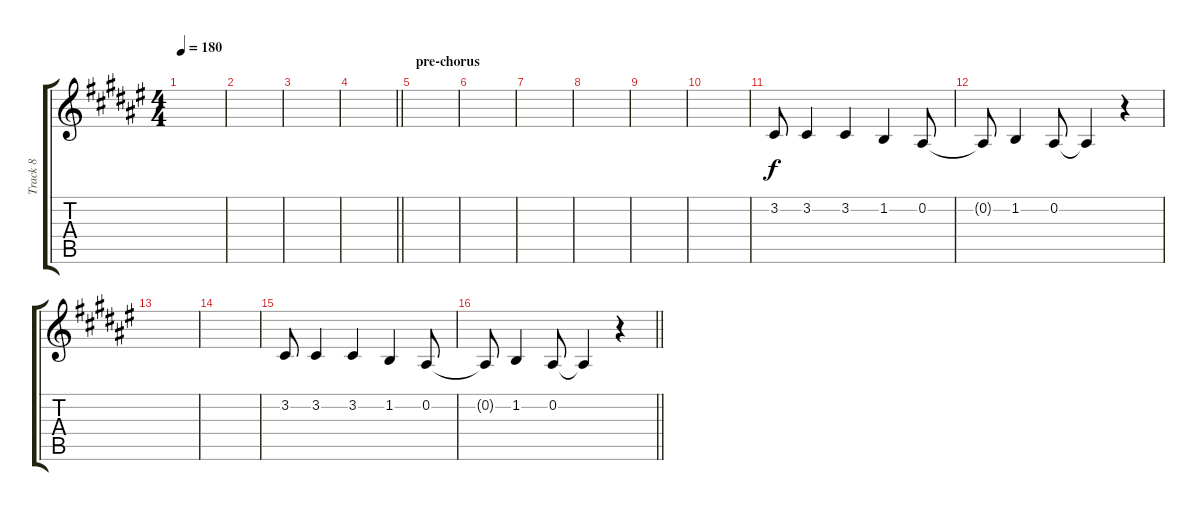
\track ("Track 8" "Track 8") {instrument lead2sawtooth}
\staff {score tabs}
\tuning (Eb4 Bb3 Gb3 Db3 Ab2 Eb2) {hide}
\ts (4 4)
\tempo 180
\clef g2
\ks f#
|
|
|
\barLineRight lightlight
|
\section ("" "pre-chorus")
|
|
|
|
|
|
3.2.8 3.2.4 3.2.4 1.2.4 0.2.8 |
0.2{t}.8 1.2.4 0.2.8 0.2{t}.4 r.4 |
|
|
3.2.8 3.2.4 3.2.4 1.2.4 0.2.8 |
\barLineRight lightlight
0.2{t}.8 1.2.4 0.2.8 0.2{t}.4 r.4
